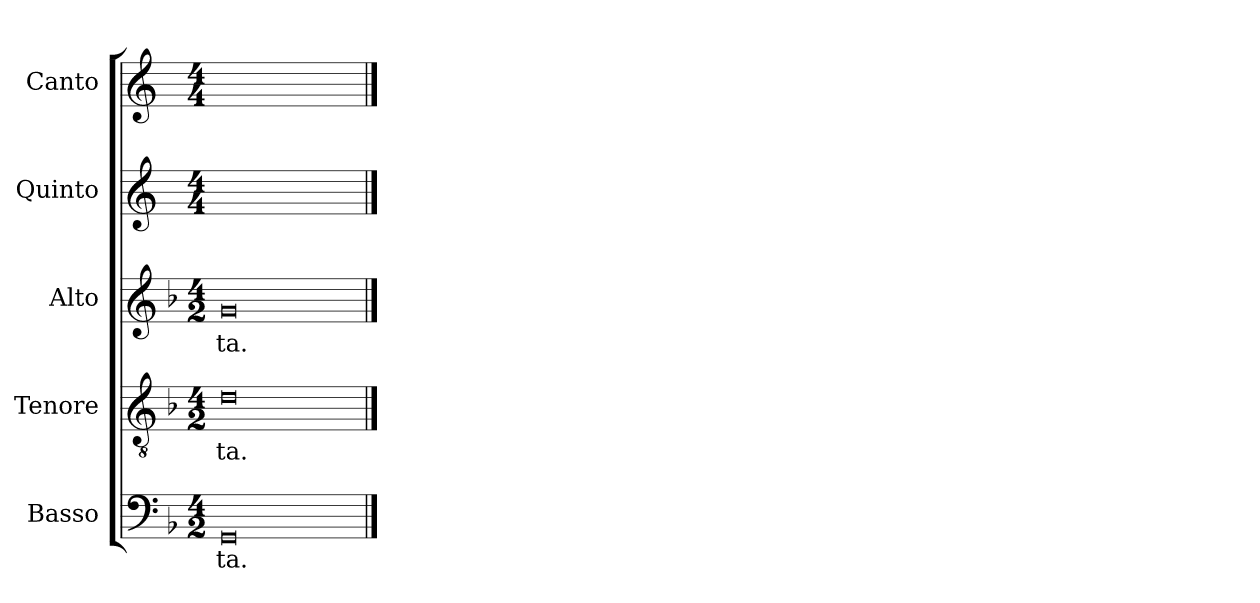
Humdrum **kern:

**kern	**text	**kern	**text	**kern	**text	**kern	**kern
*part5	*part5	*part4	*part4	*part3	*part3	*part2	*part1
*staff5	*staff5	*staff4	*staff4	*staff3	*staff3	*staff2	*staff1
*I"Basso	*	*I"Tenore	*	*I"Alto	*	*I"Quinto	*I"Canto
*clefF4	*	*clefGv2	*	*clefG2	*	*clefG2	*clefG2
*k[b-]	*	*k[b-]	*	*k[b-]	*	*	*
*F:	*	*F:	*	*F:	*	*	*
*M4/2	*	*M4/2	*	*M4/2	*	*M4/4	*M4/4
=1	=1	=1	=1	=1	=1	=1	=1
!	!LO:LY:b	!	!LO:LY:b	!	!LO:LY:b	!	!
0GG	ta.	0d	ta.	0g	ta.	0ryy	0ryy
==	==	==	==	==	==	==	==
*-	*-	*-	*-	*-	*-	*-	*-
